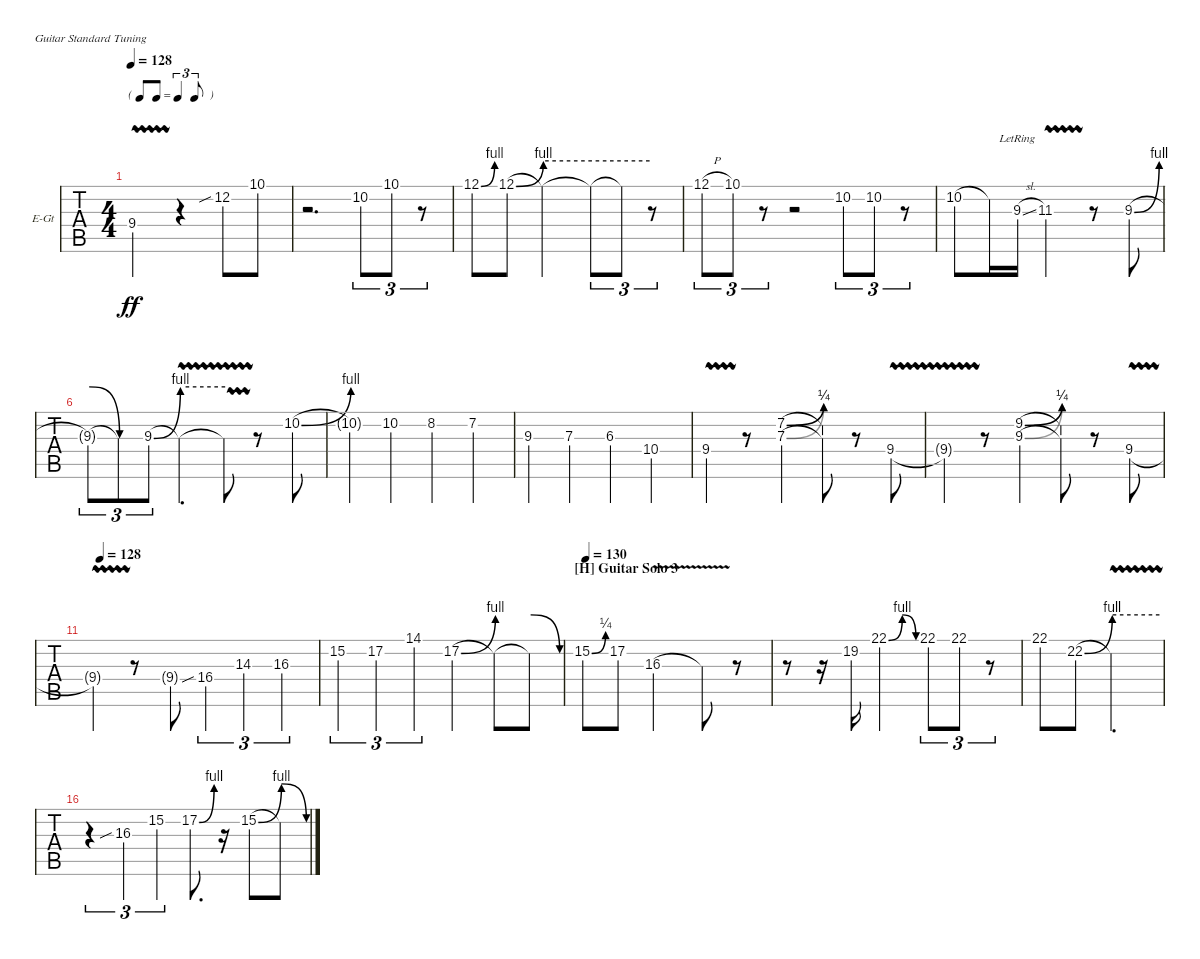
\bracketExtendMode nobrackets
\firstSystemTrackNameOrientation horizontal
\otherSystemsTrackNameOrientation horizontal
\defaultBarNumberDisplay FirstOfSystem
\track ("Lead " "E-Gt") {instrument electricguitarclean}
\staff {tabs}
\tuning (E4 B3 G3 D3 A2 E2)
\ts (4 4)
\tf triplet8th
\tempo 128
\clef g2
\ks d
9.4{vw}.2{lyrics (0 "") lyrics (1 "") lyrics (2 "") lyrics (3 "") lyrics (4 "") dy ff} r.4 12.2{sib}.8{lyrics (0 "") lyrics (1 "") lyrics (2 "") lyrics (3 "") lyrics (4 "")} 10.1.8{lyrics (0 "") lyrics (1 "") lyrics (2 "") lyrics (3 "") lyrics (4 "")} |
r.2{d} 10.2.8{tu (3 2) lyrics (0 "") lyrics (1 "") lyrics (2 "") lyrics (3 "") lyrics (4 "")} 10.1.8{tu (3 2) lyrics (0 "") lyrics (1 "") lyrics (2 "") lyrics (3 "") lyrics (4 "")} r.8{tu (3 2)} |
12.1{be (bend 0 0 60 4)}.8{lyrics (0 "") lyrics (1 "") lyrics (2 "") lyrics (3 "") lyrics (4 "")} 12.1{be (bend 0 0 60 4)}.8{lyrics (0 "") lyrics (1 "") lyrics (2 "") lyrics (3 "") lyrics (4 "")} 12.1{be (hold 0 4 60 4) v t}.2{lyrics (0 "") lyrics (1 "") lyrics (2 "") lyrics (3 "") lyrics (4 "")} 12.1{be (hold 0 4 60 4) v t}.8{tu (3 2) lyrics (0 "") lyrics (1 "") lyrics (2 "") lyrics (3 "") lyrics (4 "")} 12.1{t}.8{tu (3 2) lyrics (0 "") lyrics (1 "") lyrics (2 "") lyrics (3 "") lyrics (4 "")} r.8{tu (3 2)} |
12.1{h}.8{tu (3 2) lyrics (0 "") lyrics (1 "") lyrics (2 "") lyrics (3 "") lyrics (4 "")} 10.1.8{tu (3 2) lyrics (0 "") lyrics (1 "") lyrics (2 "") lyrics (3 "") lyrics (4 "")} r.8{tu (3 2)} r.2 10.2.8{tu (3 2) lyrics (0 "") lyrics (1 "") lyrics (2 "") lyrics (3 "") lyrics (4 "")} 10.2.8{tu (3 2) lyrics (0 "") lyrics (1 "") lyrics (2 "") lyrics (3 "") lyrics (4 "")} r.8{tu (3 2)} |
10.2.8{lyrics (0 "") lyrics (1 "") lyrics (2 "") lyrics (3 "") lyrics (4 "")} 10.2{t}.16{lyrics (0 "") lyrics (1 "") lyrics (2 "") lyrics (3 "") lyrics (4 "")} 9.3{sl ac lr}.16{lyrics (0 "") lyrics (1 "") lyrics (2 "") lyrics (3 "") lyrics (4 "")} 11.3{vw}.2{lyrics (0 "") lyrics (1 "") lyrics (2 "") lyrics (3 "") lyrics (4 "")} r.8 9.3{be (bend 0 0 60 4)}.8{lyrics (0 "") lyrics (1 "") lyrics (2 "") lyrics (3 "") lyrics (4 "")} |
9.3{be (release 0 4 60 0) t}.8{tu (3 2) lyrics (0 "") lyrics (1 "") lyrics (2 "") lyrics (3 "") lyrics (4 "")} 9.3{be (hold 0 0 60 0) t}.8{tu (3 2) lyrics (0 "") lyrics (1 "") lyrics (2 "") lyrics (3 "") lyrics (4 "")} 9.3{be (bend 0 0 60 4)}.8{tu (3 2) lyrics (0 "") lyrics (1 "") lyrics (2 "") lyrics (3 "") lyrics (4 "")} 9.3{be (hold 0 4 60 4) vw t}.4{d lyrics (0 "") lyrics (1 "") lyrics (2 "") lyrics (3 "") lyrics (4 "")} 9.3{vw t}.8{lyrics (0 "") lyrics (1 "") lyrics (2 "") lyrics (3 "") lyrics (4 "")} r.8 10.2{be (bend 0 0 15 4)}.8 |
10.2{be (hold 0 0 60 0) t}.4 10.2.4 8.2.4 7.2.4 |
9.3.4{lyrics (0 "") lyrics (1 "") lyrics (2 "") lyrics (3 "") lyrics (4 "")} 7.3.4{lyrics (0 "") lyrics (1 "") lyrics (2 "") lyrics (3 "") lyrics (4 "")} 6.3.4{lyrics (0 "") lyrics (1 "") lyrics (2 "") lyrics (3 "") lyrics (4 "")} 10.4.4{lyrics (0 "") lyrics (1 "") lyrics (2 "") lyrics (3 "") lyrics (4 "")} |
9.4{vw}.4{lyrics (0 "") lyrics (1 "") lyrics (2 "") lyrics (3 "") lyrics (4 "")} r.8 (7.2{be (bend 0 0 59.4 1)} 7.3{be (bend 0 0 59.4 1)}).4{lyrics (0 "") lyrics (1 "") lyrics (2 "") lyrics (3 "") lyrics (4 "")} (7.2{be (hold 0 0 60 0) t} 7.3{be (hold 0 0 60 0) t}).8{lyrics (0 "") lyrics (1 "") lyrics (2 "") lyrics (3 "") lyrics (4 "")} r.8 9.4{vw}.8{lyrics (0 "") lyrics (1 "") lyrics (2 "") lyrics (3 "") lyrics (4 "")} |
9.4{vw t}.4{lyrics (0 "") lyrics (1 "") lyrics (2 "") lyrics (3 "") lyrics (4 "")} r.8 (9.2{be (bend 0 0 59.4 1)} 9.3{be (bend 0 0 59.4 1)}).4{lyrics (0 "") lyrics (1 "") lyrics (2 "") lyrics (3 "") lyrics (4 "")} (9.2{be (hold 0 0 60 0) t} 9.3{be (hold 0 0 60 0) t}).8{lyrics (0 "") lyrics (1 "") lyrics (2 "") lyrics (3 "") lyrics (4 "")} r.8 9.4{vw}.8{lyrics (0 "") lyrics (1 "") lyrics (2 "") lyrics (3 "") lyrics (4 "")} |
\tempo (128 0.0375)
9.4{vw t}.4{lyrics (0 "") lyrics (1 "") lyrics (2 "") lyrics (3 "") lyrics (4 "")} r.8{lyrics (0 "") lyrics (1 "") lyrics (2 "") lyrics (3 "") lyrics (4 "")} 9.4{g}.8{lyrics (0 "") lyrics (1 "") lyrics (2 "") lyrics (3 "") lyrics (4 "")} 16.4{sib}.4{tu (3 2) lyrics (0 "") lyrics (1 "") lyrics (2 "") lyrics (3 "") lyrics (4 "") beam split} 14.3.4{tu (3 2)} 16.3.4{tu (3 2) lyrics (0 "") lyrics (1 "") lyrics (2 "") lyrics (3 "") lyrics (4 "")} |
15.2.4{tu (3 2) lyrics (0 "") lyrics (1 "") lyrics (2 "") lyrics (3 "") lyrics (4 "")} 17.2.4{tu (3 2) lyrics (0 "") lyrics (1 "") lyrics (2 "") lyrics (3 "") lyrics (4 "")} 14.1.4{tu (3 2) lyrics (0 "") lyrics (1 "") lyrics (2 "") lyrics (3 "") lyrics (4 "")} 17.2{be (bend 0 0 15 4)}.4{lyrics (0 "") lyrics (1 "") lyrics (2 "") lyrics (3 "") lyrics (4 "")} 17.2{be (hold 0 0 60 0) t}.8 17.2{be (release 0 4 15 0) t}.8 |
\section ("H" "Guitar Solo 3")
\tempo (130 0.025)
15.2{be (bend 0 0 30.599999999999998 1)}.8 17.2.8 16.3{v}.2 16.3{v t}.8 r.8 |
r.8 r.16 19.2.16 22.1{be (bendrelease 0 0 30 4 30 4 60 0)}.2 22.1.8{tu (3 2)} 22.1.8{tu (3 2)} r.8{tu (3 2)} |
22.1.8 22.2{be (bend 0 0 60 4)}.8 22.2{be (hold 0 4 60 4) vw t}.2{d} |
r.4{tu (3 2)} 16.3{sib}.4{tu (3 2)} 15.2.4{tu (3 2)} 17.2{be (bend 0 0 15 4)}.8{d beam split} r.16 15.2{be (bend 0 0 30.599999999999998 4)}.8 15.2{be (release 0 4 37.199999999999996 0) t}.8
